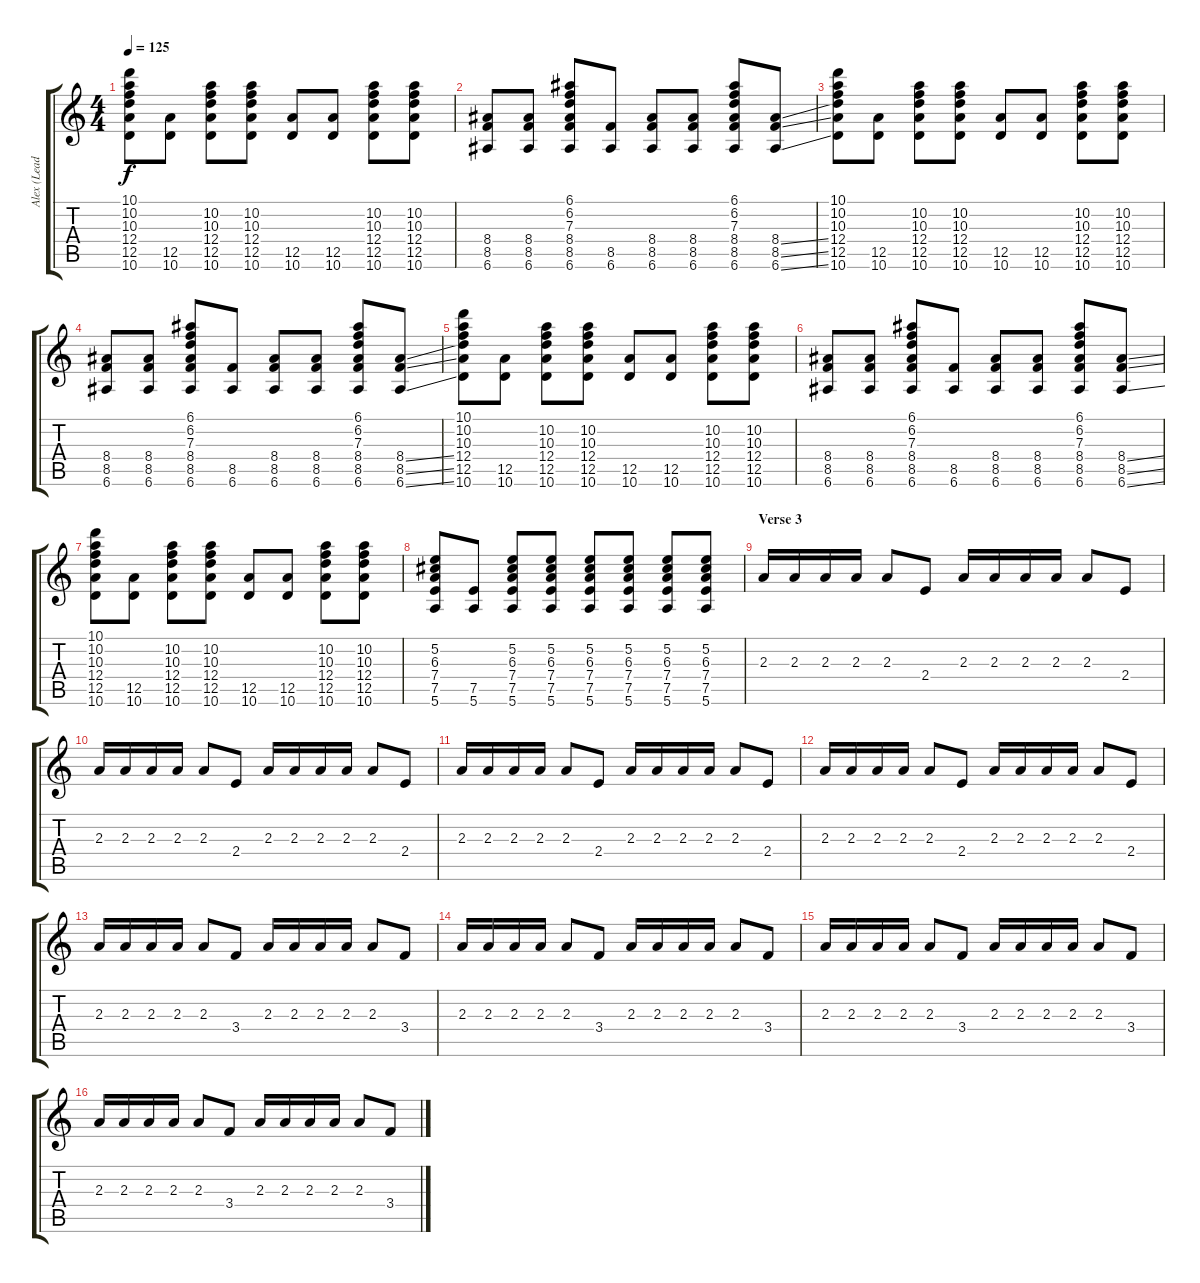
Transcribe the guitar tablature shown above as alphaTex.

\track ("Alex (Lead Guitar)" "Alex (Lead") {instrument electricguitarclean}
\staff {score tabs}
\tuning (E4 B3 G3 D3 A2 E2) {hide}
\ts (4 4)
\tempo 125
\clef g2
\ks c
(10.1 10.2 10.3 12.4 12.5 10.6).8{dy f} (12.5 10.6).8 (10.2 10.3 12.4 12.5 10.6).8 (10.2 10.3 12.4 12.5 10.6).8 (12.5 10.6).8 (12.5 10.6).8 (10.2 10.3 12.4 12.5 10.6).8 (10.2 10.3 12.4 12.5 10.6).8 |
(8.4 8.5 6.6).8 (8.4 8.5 6.6).8 (6.1 6.2 7.3 8.4 8.5 6.6).8 (8.5 6.6).8 (8.4 8.5 6.6).8 (8.4 8.5 6.6).8 (6.1 6.2 7.3 8.4 8.5 6.6).8 (8.4{ss} 8.5{ss} 6.6{ss}).8 |
(10.1 10.2 10.3 12.4 12.5 10.6).8 (12.5 10.6).8 (10.2 10.3 12.4 12.5 10.6).8 (10.2 10.3 12.4 12.5 10.6).8 (12.5 10.6).8 (12.5 10.6).8 (10.2 10.3 12.4 12.5 10.6).8 (10.2 10.3 12.4 12.5 10.6).8 |
(8.4 8.5 6.6).8 (8.4 8.5 6.6).8 (6.1 6.2 7.3 8.4 8.5 6.6).8 (8.5 6.6).8 (8.4 8.5 6.6).8 (8.4 8.5 6.6).8 (6.1 6.2 7.3 8.4 8.5 6.6).8 (8.4{ss} 8.5{ss} 6.6{ss}).8 |
(10.1 10.2 10.3 12.4 12.5 10.6).8 (12.5 10.6).8 (10.2 10.3 12.4 12.5 10.6).8 (10.2 10.3 12.4 12.5 10.6).8 (12.5 10.6).8 (12.5 10.6).8 (10.2 10.3 12.4 12.5 10.6).8 (10.2 10.3 12.4 12.5 10.6).8 |
(8.4 8.5 6.6).8 (8.4 8.5 6.6).8 (6.1 6.2 7.3 8.4 8.5 6.6).8 (8.5 6.6).8 (8.4 8.5 6.6).8 (8.4 8.5 6.6).8 (6.1 6.2 7.3 8.4 8.5 6.6).8 (8.4{ss} 8.5{ss} 6.6{ss}).8 |
(10.1 10.2 10.3 12.4 12.5 10.6).8 (12.5 10.6).8 (10.2 10.3 12.4 12.5 10.6).8 (10.2 10.3 12.4 12.5 10.6).8 (12.5 10.6).8 (12.5 10.6).8 (10.2 10.3 12.4 12.5 10.6).8 (10.2 10.3 12.4 12.5 10.6).8 |
(5.2 6.3 7.4 7.5 5.6).8 (7.5 5.6).8 (5.2 6.3 7.4 7.5 5.6).8 (5.2 6.3 7.4 7.5 5.6).8 (5.2 6.3 7.4 7.5 5.6).8 (5.2 6.3 7.4 7.5 5.6).8 (5.2 6.3 7.4 7.5 5.6).8 (5.2 6.3 7.4 7.5 5.6).8 |
\section ("" "Verse 3")
2.3.16 2.3.16 2.3.16 2.3.16 2.3.8 2.4.8 2.3.16 2.3.16 2.3.16 2.3.16 2.3.8 2.4.8 |
2.3.16 2.3.16 2.3.16 2.3.16 2.3.8 2.4.8 2.3.16 2.3.16 2.3.16 2.3.16 2.3.8 2.4.8 |
2.3.16 2.3.16 2.3.16 2.3.16 2.3.8 2.4.8 2.3.16 2.3.16 2.3.16 2.3.16 2.3.8 2.4.8 |
2.3.16 2.3.16 2.3.16 2.3.16 2.3.8 2.4.8 2.3.16 2.3.16 2.3.16 2.3.16 2.3.8 2.4.8 |
2.3.16 2.3.16 2.3.16 2.3.16 2.3.8 3.4.8 2.3.16 2.3.16 2.3.16 2.3.16 2.3.8 3.4.8 |
2.3.16 2.3.16 2.3.16 2.3.16 2.3.8 3.4.8 2.3.16 2.3.16 2.3.16 2.3.16 2.3.8 3.4.8 |
2.3.16 2.3.16 2.3.16 2.3.16 2.3.8 3.4.8 2.3.16 2.3.16 2.3.16 2.3.16 2.3.8 3.4.8 |
2.3.16 2.3.16 2.3.16 2.3.16 2.3.8 3.4.8 2.3.16 2.3.16 2.3.16 2.3.16 2.3.8 3.4.8
